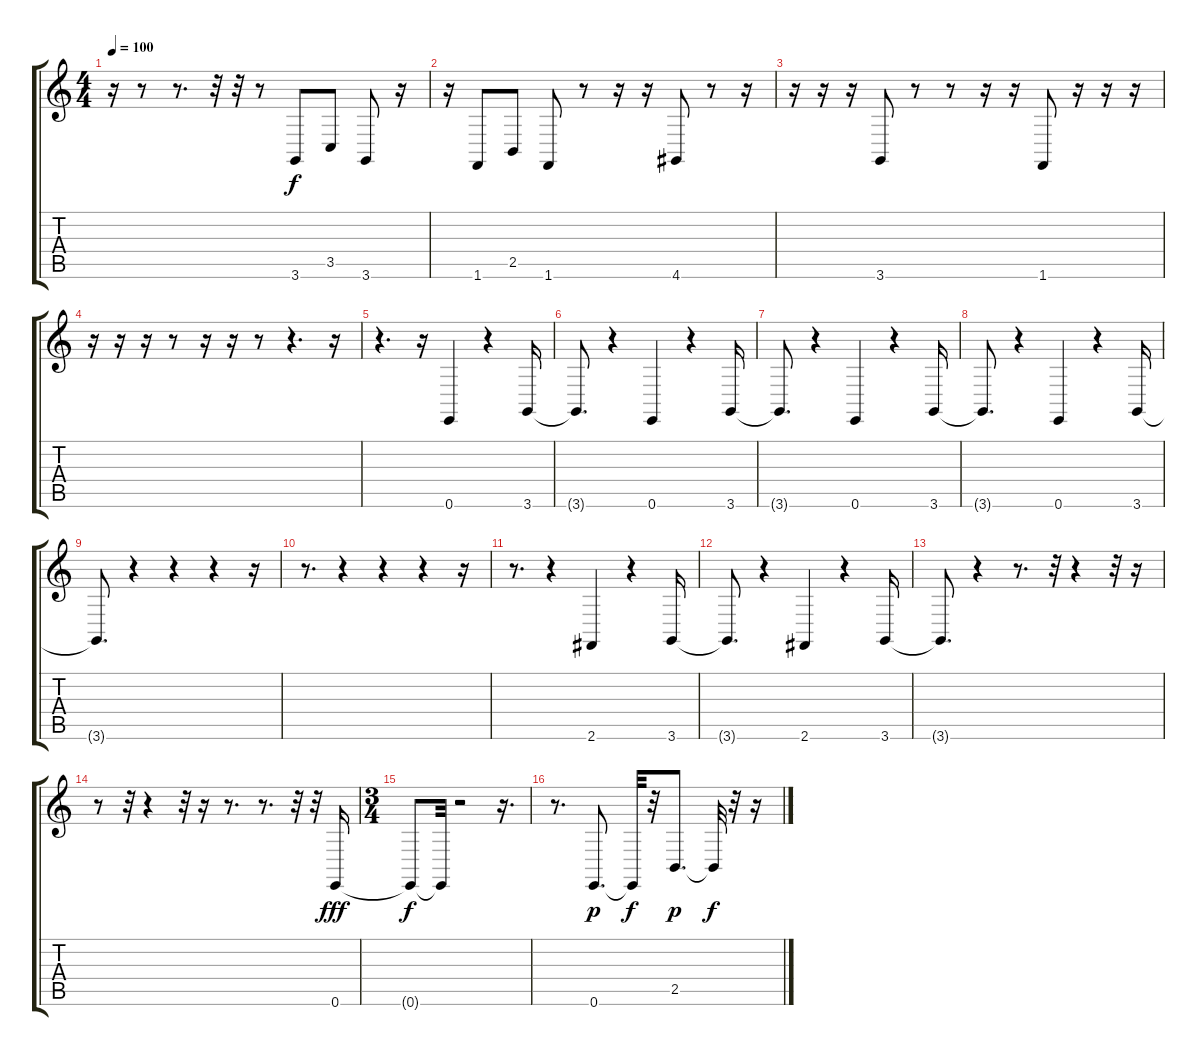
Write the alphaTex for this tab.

\track "" {instrument stringensemble1}
\staff {score tabs}
\tuning (E4 B3 G3 D3 A2 E2) {hide}
\ts (4 4)
\tempo 100
\clef g2
\ks c
r.16{dy f} r.8 r.8{d} r.32 r.32 r.8{instrument stringensemble1} 3.6.8 3.5.8 3.6.8 r.16 |
r.16 1.6.8 2.5.8 1.6.8 r.8 r.16 r.16 4.6.8 r.8 r.16 |
r.16 r.16 r.16 3.6.8 r.8 r.8 r.16 r.16 1.6.8 r.16 r.16 r.16 |
r.16 r.16 r.16 r.8 r.16 r.16 r.8 r.4{d} r.16 |
r.4{d} r.16 0.6.4 r.4 3.6.16 |
3.6{t}.8{d} r.4 0.6.4 r.4 3.6.16 |
3.6{t}.8{d} r.4 0.6.4 r.4 3.6.16 |
3.6{t}.8{d} r.4 0.6.4 r.4 3.6.16 |
3.6{t}.8{d} r.4 r.4 r.4 r.16 |
r.8{d} r.4 r.4 r.4 r.16 |
r.8{d} r.4 2.6.4 r.4 3.6.16 |
3.6{t}.8{d} r.4 2.6.4 r.4 3.6.16 |
3.6{t}.8{d} r.4 r.8{d} r.32 r.4 r.32 r.16 |
r.8 r.32 r.4 r.32 r.16 r.8{d} r.8{d} r.32 r.32 0.6.16{dy fff} |
\ts (3 4)
0.6{t}.8{dy f} 0.6{t}.32 r.2 r.16{d} |
r.8{d} 0.6.8{d dy p instrument acousticbass} 0.6{t}.32{dy f} r.32 2.5.8{d dy p} 2.5{t}.32{dy f} r.32 r.16
